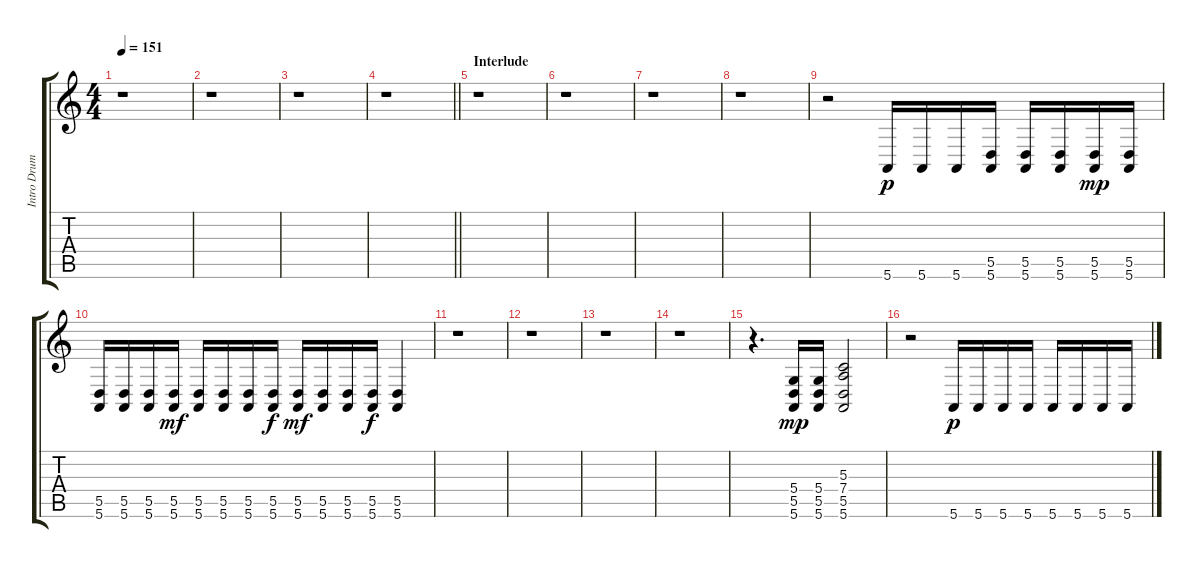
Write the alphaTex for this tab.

\track ("Intro Drums" "Intro Drum") {instrument taikodrum}
\staff {score tabs}
\tuning (E4 B3 G3 D3 A2 E2) {hide}
\ts (4 4)
\tempo 151
\clef g2
\ks c
r.1{dy f} |
r.1 |
r.1 |
\barLineRight lightlight
r.1 |
\section ("" "Interlude")
r.1{volume 12 instrument taikodrum} |
r.1 |
r.1 |
r.1 |
r.2 5.6.16{dy p} 5.6.16 5.6.16 (5.5 5.6).16 (5.5 5.6).16 (5.5 5.6).16 (5.5 5.6).16{dy mp} (5.5 5.6).16 |
(5.5 5.6).16 (5.5 5.6).16 (5.5 5.6).16 (5.5 5.6).16{dy mf} (5.5 5.6).16 (5.5 5.6).16 (5.5 5.6).16 (5.5 5.6).16{dy f} (5.5 5.6).16{dy mf} (5.5 5.6).16 (5.5 5.6).16 (5.5 5.6).16{dy f} (5.5 5.6).4 |
r.1 |
r.1 |
r.1 |
r.1 |
r.4{d} (5.4 5.5 5.6).16{dy mp} (5.4 5.5 5.6).16 (5.3 7.4 5.5 5.6).2 |
r.2 5.6.16{dy p} 5.6.16 5.6.16 5.6.16 5.6.16 5.6.16 5.6.16 5.6.16
